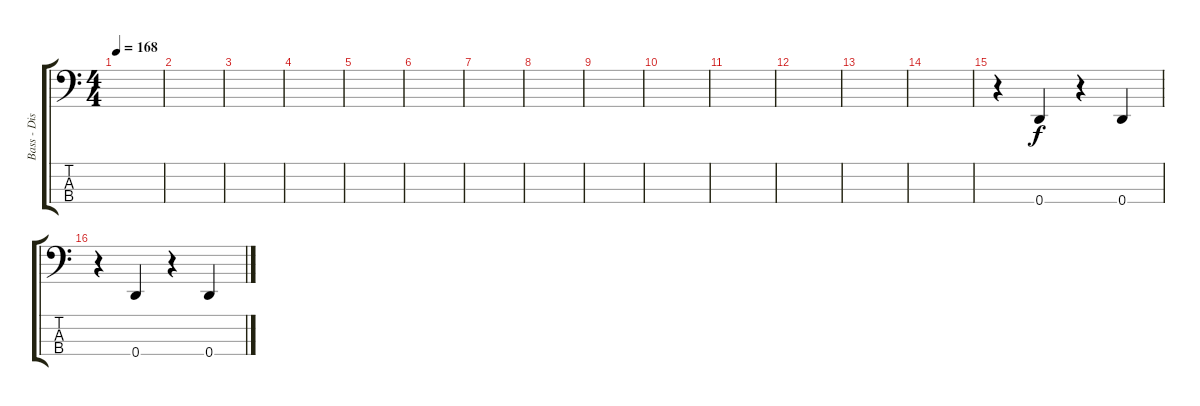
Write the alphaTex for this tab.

\track ("Bass - Distortion" "Bass - Dis") {instrument distortionguitar}
\staff {score tabs}
\tuning (G2 D2 A1 D1) {hide}
\ts (4 4)
\tempo 168
\clef f4
\ks c
|
|
|
|
|
|
|
|
|
|
|
|
|
|
r.4 0.4.4 r.4 0.4.4 |
r.4 0.4.4 r.4 0.4.4
